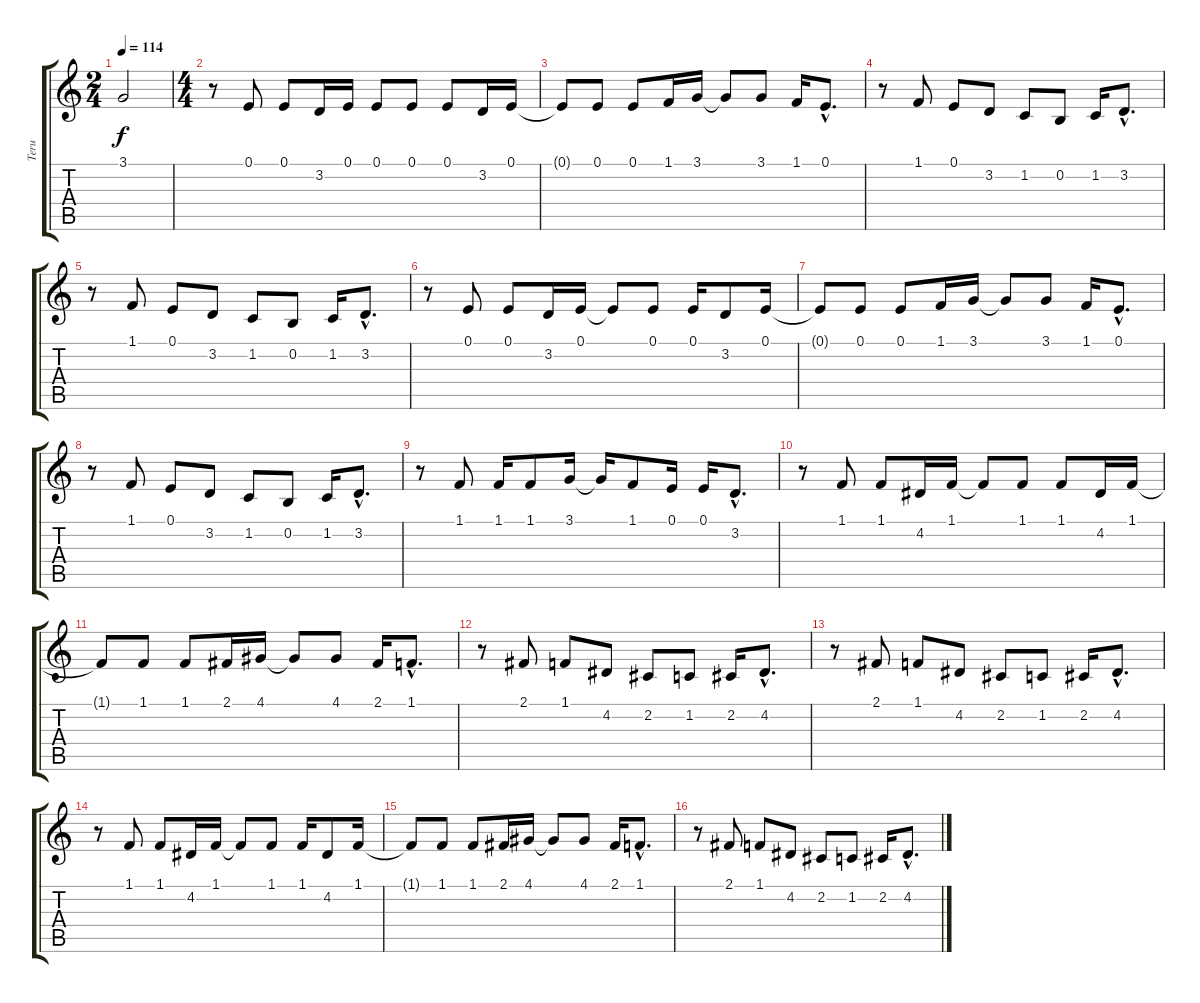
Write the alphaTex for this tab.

\track ("Teru" "Teru") {instrument vibraphone}
\staff {score tabs}
\tuning (E4 B3 G3 D3 A2 E2) {hide}
\ts (2 4)
\tempo 114
\clef g2
\ks c
3.1.2{dy f} |
\ts (4 4)
r.8 0.1.8 0.1.8 3.2.16 0.1.16 0.1.8 0.1.8 0.1.8 3.2.16 0.1.16 |
0.1{t}.8 0.1.8 0.1.8 1.1.16 3.1.16 3.1{t}.8 3.1.8 1.1.16 0.1{hac}.8{d} |
r.8 1.1.8 0.1.8 3.2.8 1.2.8 0.2.8 1.2.16 3.2{hac}.8{d} |
r.8 1.1.8 0.1.8 3.2.8 1.2.8 0.2.8 1.2.16 3.2{hac}.8{d} |
r.8 0.1.8 0.1.8 3.2.16 0.1.16 0.1{t}.8 0.1.8 0.1.16 3.2.8 0.1.16 |
0.1{t}.8 0.1.8 0.1.8 1.1.16 3.1.16 3.1{t}.8 3.1.8 1.1.16 0.1{hac}.8{d} |
r.8 1.1.8 0.1.8 3.2.8 1.2.8 0.2.8 1.2.16 3.2{hac}.8{d} |
r.8 1.1.8 1.1.16 1.1.8 3.1.16 3.1{t}.16 1.1.8 0.1.16 0.1.16 3.2{hac}.8{d} |
r.8 1.1.8 1.1.8 4.2.16 1.1.16 1.1{t}.8 1.1.8 1.1.8 4.2.16 1.1.16 |
1.1{t}.8 1.1.8 1.1.8 2.1.16 4.1.16 4.1{t}.8 4.1.8 2.1.16 1.1{hac}.8{d} |
r.8 2.1.8 1.1.8 4.2.8 2.2.8 1.2.8 2.2.16 4.2{hac}.8{d} |
r.8 2.1.8 1.1.8 4.2.8 2.2.8 1.2.8 2.2.16 4.2{hac}.8{d} |
r.8 1.1.8 1.1.8 4.2.16 1.1.16 1.1{t}.8 1.1.8 1.1.16 4.2.8 1.1.16 |
1.1{t}.8 1.1.8 1.1.8 2.1.16 4.1.16 4.1{t}.8 4.1.8 2.1.16 1.1{hac}.8{d} |
r.8 2.1.8 1.1.8 4.2.8 2.2.8 1.2.8 2.2.16 4.2{hac}.8{d}
